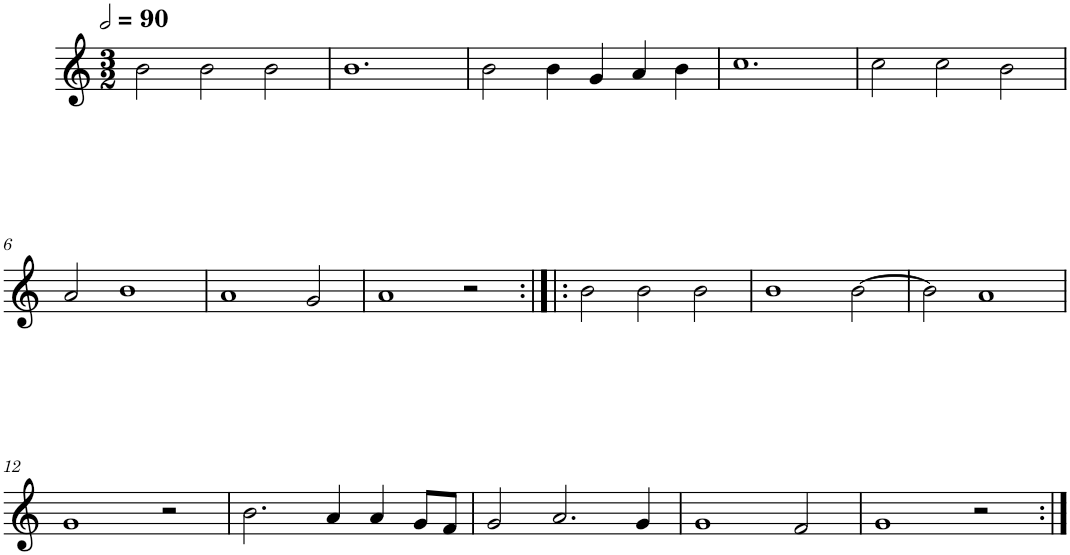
**kern
*part1
*staff1
*I"Quatre parties
*clefG2
*k[]
*M3/2
*MM180
=1
2b\
2b\
2b\
=2
1.b
=3
2b\
4b\
4g/
4a/
4b\
=4
1.cc
=5
2cc\
2cc\
2b\
!!LO:LB:g=z
=6
2a/
1b
=7
1a
2g/
=8
1a
2r
=9:|!|:
2b\
2b\
2b\
=10
1b
[2b\
=11
2b\]
1a
!!LO:LB:g=z
=12
1g
2r
=13
2.b\
4a/
4a/
8g/L
8f/J
=14
2g/
2.a/
4g/
=15
1g
2f/
=16
1g
2r
=:|!
*-
